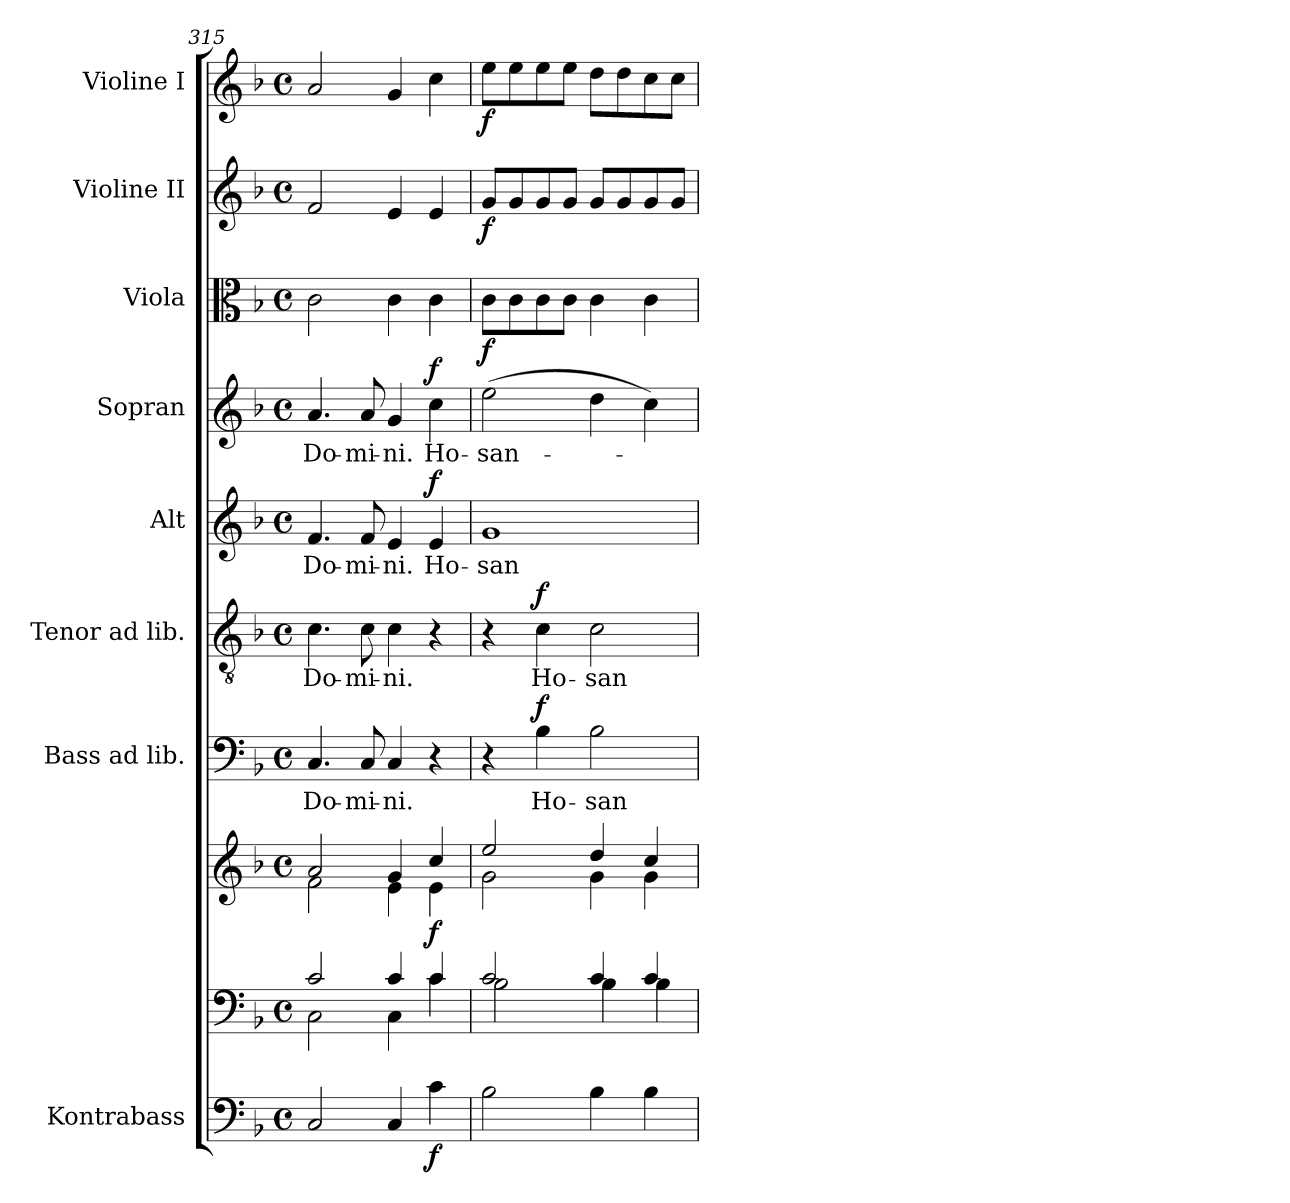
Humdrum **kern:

**kern	**dynam	**kern	**kern	**dynam	**kern	**text	**dynam	**kern	**text	**dynam	**kern	**text	**dynam	**kern	**text	**dynam	**kern	**dynam	**kern	**dynam	**kern	**dynam
*part9	*part9	*part8	*part8	*part8	*part7	*part7	*part7	*part6	*part6	*part6	*part5	*part5	*part5	*part4	*part4	*part4	*part3	*part3	*part2	*part2	*part1	*part1
*staff10	*staff10	*staff9	*staff8	*staff8/9	*staff7	*staff7	*staff7	*staff6	*staff6	*staff6	*staff5	*staff5	*staff5	*staff4	*staff4	*staff4	*staff3	*staff3	*staff2	*staff2	*staff1	*staff1
*I"Kontrabass	*	*	*	*	*I"Bass ad lib.	*	*	*I"Tenor ad lib.	*	*	*I"Alt	*	*	*I"Sopran	*	*	*I"Viola	*	*I"Violine II	*	*I"Violine I	*
*I'Kb.	*	*	*	*	*I'B.	*	*	*I'T.	*	*	*I'A.	*	*	*I'S.	*	*	*I'Vla.	*	*I'Vl. II	*	*I'Vl. I	*
*clefF4	*	*clefF4	*clefG2	*	*clefF4	*	*	*clefGv2	*	*	*clefG2	*	*	*clefG2	*	*	*clefC3	*	*clefG2	*	*clefG2	*
*ITrd7c12	*	*	*	*	*	*	*	*	*	*	*	*	*	*	*	*	*	*	*	*	*	*
*k[b-]	*	*k[b-]	*k[b-]	*	*k[b-]	*	*	*k[b-]	*	*	*k[b-]	*	*	*k[b-]	*	*	*k[b-]	*	*k[b-]	*	*k[b-]	*
*F:	*	*F:	*F:	*	*F:	*	*	*F:	*	*	*F:	*	*	*F:	*	*	*F:	*	*F:	*	*F:	*
*M4/4	*	*M4/4	*M4/4	*	*M4/4	*	*	*M4/4	*	*	*M4/4	*	*	*M4/4	*	*	*M4/4	*	*M4/4	*	*M4/4	*
*met(c)	*	*met(c)	*met(c)	*	*met(c)	*	*	*met(c)	*	*	*met(c)	*	*	*met(c)	*	*	*met(c)	*	*met(c)	*	*met(c)	*
=315	=315	=315	=315	=315	=315	=315	=315	=315	=315	=315	=315	=315	=315	=315	=315	=315	=315	=315	=315	=315	=315	=315
*	*	*^	*^	*	*	*	*	*	*	*	*	*	*	*	*	*	*	*	*	*	*	*
!	!	!	!	!	!	!	!	!LO:LY:b	!	!	!LO:LY:b	!	!	!LO:LY:b	!	!	!LO:LY:b	!	!	!	!	!	!	!
2CC/	.	2c/	2C\	2a/	2f\	.	4.C/	Do-	.	4.c\	Do-	.	4.f/	Do-	.	4.a/	Do-	.	2c\	.	2f/	.	2a/	.
!	!	!	!	!	!	!	!	!LO:LY:b	!	!	!LO:LY:b	!	!	!LO:LY:b	!	!	!LO:LY:b	!	!	!	!	!	!	!
.	.	.	.	.	.	.	8C/	-mi-	.	8c\	-mi-	.	8f/	-mi-	.	8a/	-mi-	.	.	.	.	.	.	.
!	!	!	!	!	!	!	!	!LO:LY:b	!	!	!LO:LY:b	!	!	!LO:LY:b	!	!	!LO:LY:b	!	!	!	!	!	!	!
4CC/	.	4c/	4C\	4g/	4e\	.	4C/	-ni.	.	4c\	-ni.	.	4e/	-ni.	.	4g/	-ni.	.	4c\	.	4e/	.	4g/	.
!	!LO:DY:b	!	!	!	!	!LO:DY:b	!	!	!	!	!	!	!	!LO:LY:b	!LO:DY:a	!	!LO:LY:b	!LO:DY:a	!	!	!	!	!	!
4C\	f	4c/	4c\	4cc/	4e\	f	4r	.	.	4r	.	.	4e/	Ho-	f	4cc\	Ho-	f	4c\	.	4e/	.	4cc\	.
=316	=316	=316	=316	=316	=316	=316	=316	=316	=316	=316	=316	=316	=316	=316	=316	=316	=316	=316	=316	=316	=316	=316	=316	=316
!	!	!	!	!	!	!	!	!	!	!	!	!	!	!LO:LY:b	!	!	!LO:LY:b	!	!	!LO:DY:b	!	!LO:DY:b	!	!LO:DY:b
2BB-\	.	2c/	2B-\	2ee/	2g\	.	4r	.	.	4r	.	.	1g	-san-	.	(>2ee\	-san-	.	8c\L	f	8g/L	f	8ee\L	f
.	.	.	.	.	.	.	.	.	.	.	.	.	.	.	.	.	.	.	8c\	.	8g/	.	8ee\	.
!	!	!	!	!	!	!	!	!LO:LY:b	!LO:DY:a	!	!LO:LY:b	!LO:DY:a	!	!	!	!	!	!	!	!	!	!	!	!
.	.	.	.	.	.	.	4B-\	Ho-	f	4c\	Ho-	f	.	.	.	.	.	.	8c\	.	8g/	.	8ee\	.
.	.	.	.	.	.	.	.	.	.	.	.	.	.	.	.	.	.	.	8c\J	.	8g/J	.	8ee\J	.
!	!	!	!	!	!	!	!	!LO:LY:b	!	!	!LO:LY:b	!	!	!	!	!	!	!	!	!	!	!	!	!
4BB-\	.	4c/	4B-\	4dd/	4g\	.	2B-\	-san-	.	2c\	-san-	.	.	.	.	4dd\	.	.	4c\	.	8g/L	.	8dd\L	.
.	.	.	.	.	.	.	.	.	.	.	.	.	.	.	.	.	.	.	.	.	8g/	.	8dd\	.
4BB-\	.	4c/	4B-\	4cc/	4g\	.	.	.	.	.	.	.	.	.	.	4cc\)	.	.	4c\	.	8g/	.	8cc\	.
.	.	.	.	.	.	.	.	.	.	.	.	.	.	.	.	.	.	.	.	.	8g/J	.	8cc\J	.
*	*	*v	*v	*	*	*	*	*	*	*	*	*	*	*	*	*	*	*	*	*	*	*	*	*
*	*	*	*v	*v	*	*	*	*	*	*	*	*	*	*	*	*	*	*	*	*	*	*	*
=	=	=	=	=	=	=	=	=	=	=	=	=	=	=	=	=	=	=	=	=	=	=
*-	*-	*-	*-	*-	*-	*-	*-	*-	*-	*-	*-	*-	*-	*-	*-	*-	*-	*-	*-	*-	*-	*-
